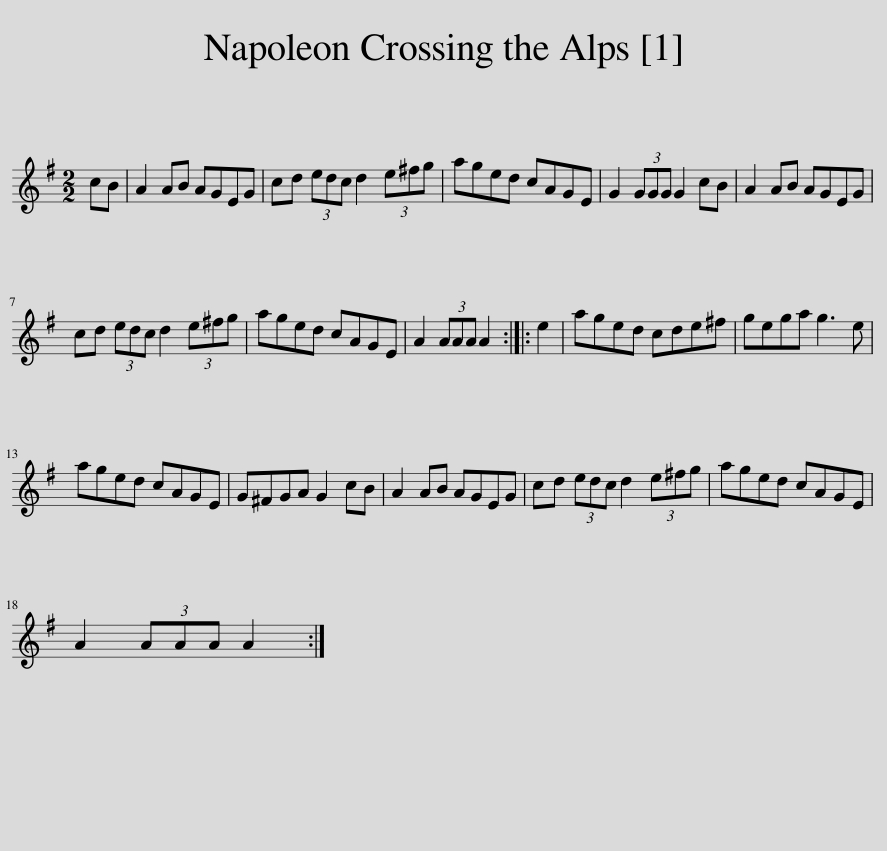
X:1
L:1/8
M:2/2
I:linebreak $
K:G
V:1 treble
V:1
 cB | A2 AB AGEG | cd (3edc d2 (3e^fg | aged cAGE | G2 (3GGG G2 cB | %5
 A2 AB AGEG |$ cd (3edc d2 (3e^fg | aged cAGE | A2 (3AAA A2 :: e2 | %10
 aged cde^f | gega g3 e |$ aged cAGE | G^FGA G2 cB | A2 AB AGEG | %15
 cd (3edc d2 (3e^fg | aged cAGE |$ A2 (3AAA A2 :| %18
